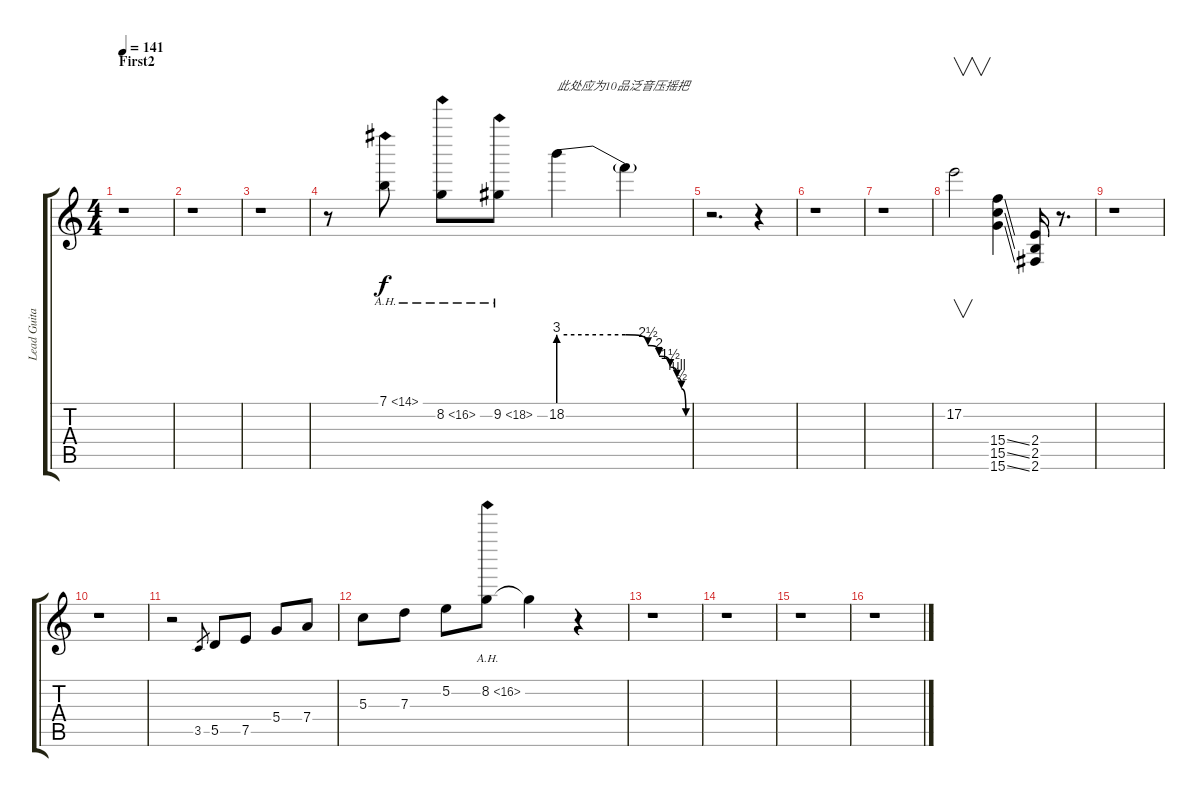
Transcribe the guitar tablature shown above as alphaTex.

\track ("Lead Guitar" "Lead Guita") {instrument overdrivenguitar}
\staff {score tabs}
\tuning (E4 B3 G3 D3 A2 E2) {hide}
\ts (4 4)
\section ("" "First2")
\tempo 141
\clef g2
\ks c
r.1{dy f} |
r.1 |
r.1 |
r.8 7.1{ah 7}.8{instrument distortionguitar} 8.2{ah 8}.8{instrument distortionguitar} 9.2{ah 9}.8{instrument distortionguitar} 18.2{be (custom 0 12 20 12 30 12 40 10 45 8 50 6 53 4 55 2 57 0 60 0)}.4{txt "此处应为10品泛音压摇把" instrument distortionguitar} 18.2{t}.4 |
r.2{d} r.4{volume 10 instrument overdrivenguitar} |
r.1 |
r.1 |
17.2.2{v} (15.4{ss} 15.5{ss} 15.6{ss}).4 (2.4 2.5 2.6).16 r.8{d} |
r.1 |
r.1 |
r.2 3.5.8{gr} 5.5.8 7.5.8 5.4.8 7.4.8 |
5.3.8 7.3.8 5.2.8 8.2{ah 8}.8 8.2{t}.4 r.4 |
r.1 |
r.1 |
r.1 |
r.1
